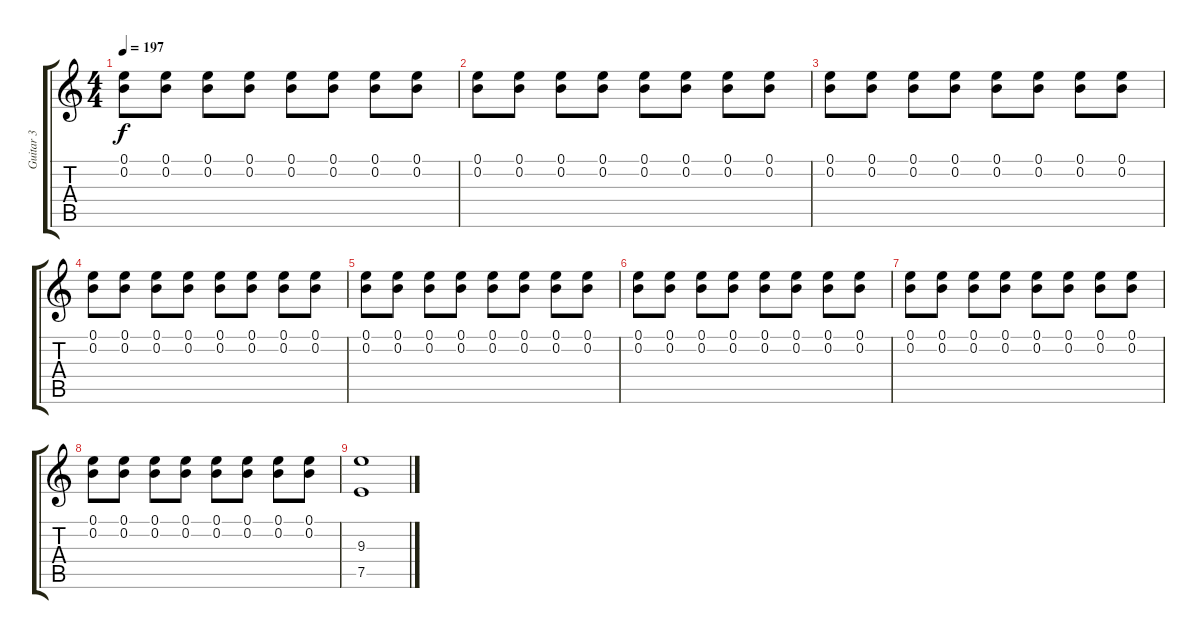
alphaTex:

\track ("Guitar 3" "Guitar 3") {instrument overdrivenguitar}
\staff {score tabs}
\tuning (E4 B3 G3 D3 A2 E2) {hide}
\ts (4 4)
\tempo 197
\clef g2
\ks c
(0.1 0.2).8{dy f} (0.1 0.2).8 (0.1 0.2).8 (0.1 0.2).8 (0.1 0.2).8 (0.1 0.2).8 (0.1 0.2).8 (0.1 0.2).8 |
(0.1 0.2).8 (0.1 0.2).8 (0.1 0.2).8 (0.1 0.2).8 (0.1 0.2).8 (0.1 0.2).8 (0.1 0.2).8 (0.1 0.2).8 |
(0.1 0.2).8 (0.1 0.2).8 (0.1 0.2).8 (0.1 0.2).8 (0.1 0.2).8 (0.1 0.2).8 (0.1 0.2).8 (0.1 0.2).8 |
(0.1 0.2).8 (0.1 0.2).8 (0.1 0.2).8 (0.1 0.2).8 (0.1 0.2).8 (0.1 0.2).8 (0.1 0.2).8 (0.1 0.2).8 |
(0.1 0.2).8 (0.1 0.2).8 (0.1 0.2).8 (0.1 0.2).8 (0.1 0.2).8 (0.1 0.2).8 (0.1 0.2).8 (0.1 0.2).8 |
(0.1 0.2).8 (0.1 0.2).8 (0.1 0.2).8 (0.1 0.2).8 (0.1 0.2).8 (0.1 0.2).8 (0.1 0.2).8 (0.1 0.2).8 |
(0.1 0.2).8 (0.1 0.2).8 (0.1 0.2).8 (0.1 0.2).8 (0.1 0.2).8 (0.1 0.2).8 (0.1 0.2).8 (0.1 0.2).8 |
(0.1 0.2).8 (0.1 0.2).8 (0.1 0.2).8 (0.1 0.2).8 (0.1 0.2).8 (0.1 0.2).8 (0.1 0.2).8 (0.1 0.2).8 |
(9.3 7.5).1
